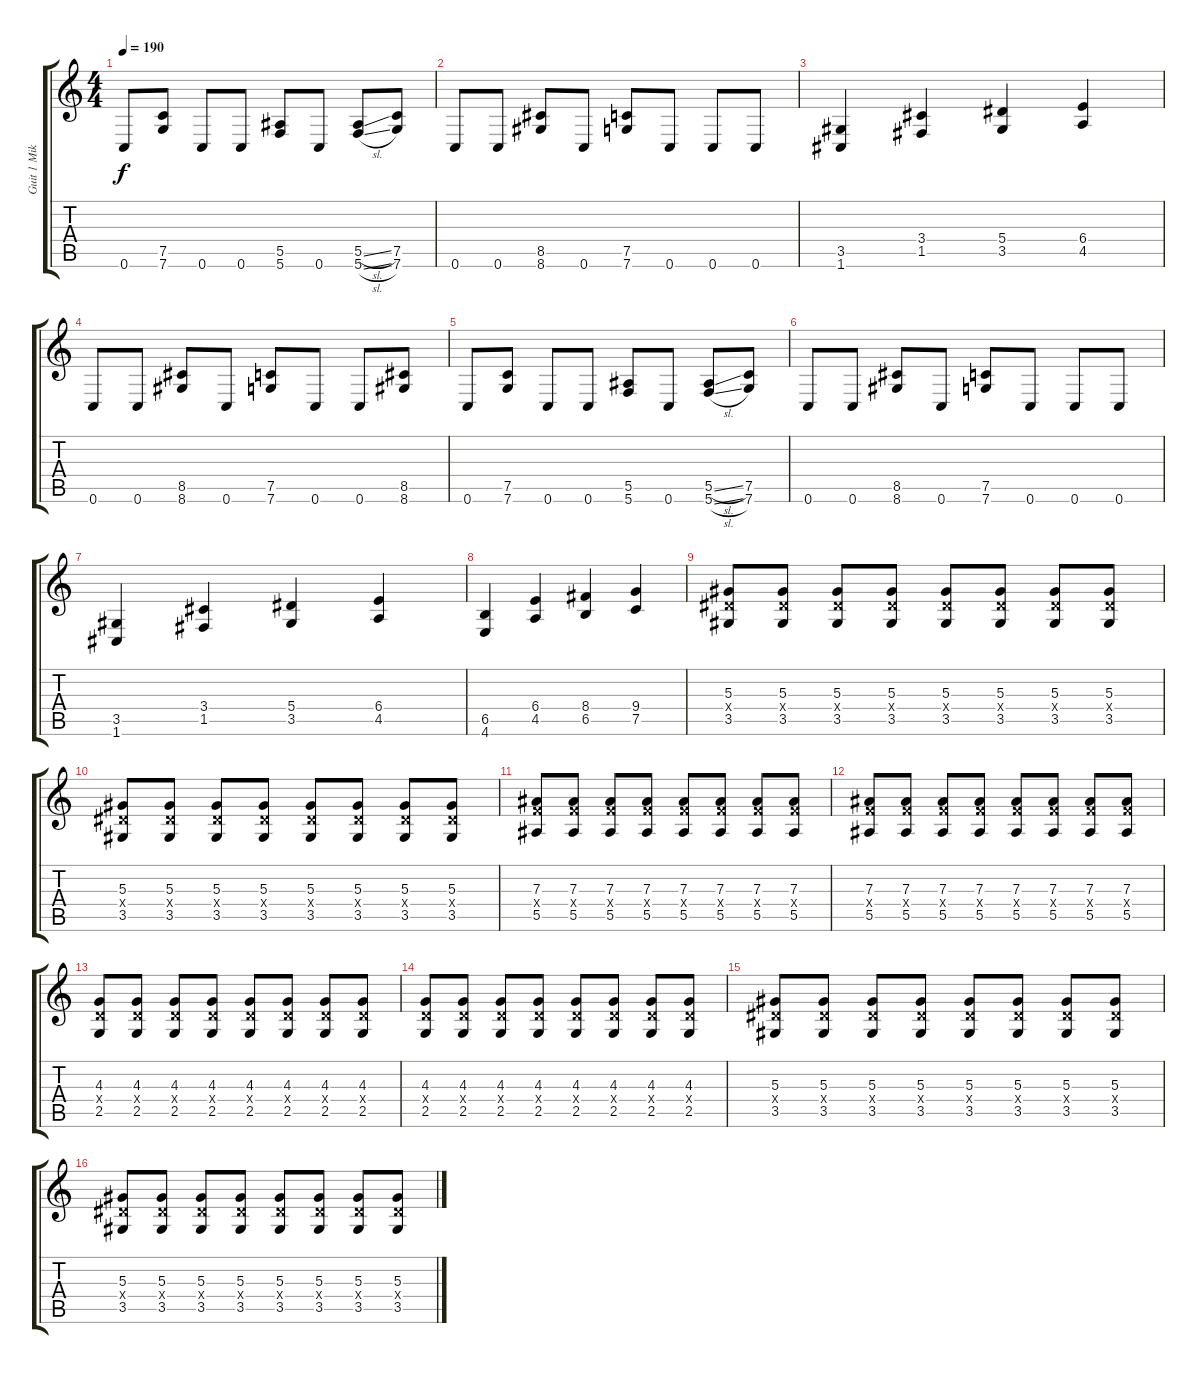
\track ("Guit 1 Mike" "Guit 1 Mik") {instrument distortionguitar}
\staff {score tabs}
\tuning (C4 G3 Eb3 Bb2 F2 C2) {hide}
\ts (4 4)
\tempo 190
\clef g2
\ks c
0.6.8{dy f} (7.5 7.6).8 0.6.8 0.6.8 (5.5 5.6).8 0.6.8 (5.5{sl} 5.6{sl}).8 (7.5 7.6).8 |
0.6.8 0.6.8 (8.5 8.6).8 0.6.8 (7.5 7.6).8 0.6.8 0.6.8 0.6.8 |
(3.5 1.6).4 (3.4 1.5).4 (5.4 3.5).4 (6.4 4.5).4 |
0.6.8 0.6.8 (8.5 8.6).8 0.6.8 (7.5 7.6).8 0.6.8 0.6.8 (8.5 8.6).8 |
0.6.8 (7.5 7.6).8 0.6.8 0.6.8 (5.5 5.6).8 0.6.8 (5.5{sl} 5.6{sl}).8 (7.5 7.6).8 |
0.6.8 0.6.8 (8.5 8.6).8 0.6.8 (7.5 7.6).8 0.6.8 0.6.8 0.6.8 |
(3.5 1.6).4 (3.4 1.5).4 (5.4 3.5).4 (6.4 4.5).4 |
(6.5 4.6).4 (6.4 4.5).4 (8.4 6.5).4 (9.4 7.5).4 |
(5.3 5.4{x} 3.5).8 (5.3 5.4{x} 3.5).8 (5.3 5.4{x} 3.5).8 (5.3 5.4{x} 3.5).8 (5.3 5.4{x} 3.5).8 (5.3 5.4{x} 3.5).8 (5.3 5.4{x} 3.5).8 (5.3 5.4{x} 3.5).8 |
(5.3 5.4{x} 3.5).8 (5.3 5.4{x} 3.5).8 (5.3 5.4{x} 3.5).8 (5.3 5.4{x} 3.5).8 (5.3 5.4{x} 3.5).8 (5.3 5.4{x} 3.5).8 (5.3 5.4{x} 3.5).8 (5.3 5.4{x} 3.5).8 |
(7.3 7.4{x} 5.5).8 (7.3 7.4{x} 5.5).8 (7.3 7.4{x} 5.5).8 (7.3 7.4{x} 5.5).8 (7.3 7.4{x} 5.5).8 (7.3 7.4{x} 5.5).8 (7.3 7.4{x} 5.5).8 (7.3 7.4{x} 5.5).8 |
(7.3 7.4{x} 5.5).8 (7.3 7.4{x} 5.5).8 (7.3 7.4{x} 5.5).8 (7.3 7.4{x} 5.5).8 (7.3 7.4{x} 5.5).8 (7.3 7.4{x} 5.5).8 (7.3 7.4{x} 5.5).8 (7.3 7.4{x} 5.5).8 |
(4.3 4.4{x} 2.5).8 (4.3 4.4{x} 2.5).8 (4.3 4.4{x} 2.5).8 (4.3 4.4{x} 2.5).8 (4.3 4.4{x} 2.5).8 (4.3 4.4{x} 2.5).8 (4.3 4.4{x} 2.5).8 (4.3 4.4{x} 2.5).8 |
(4.3 4.4{x} 2.5).8 (4.3 4.4{x} 2.5).8 (4.3 4.4{x} 2.5).8 (4.3 4.4{x} 2.5).8 (4.3 4.4{x} 2.5).8 (4.3 4.4{x} 2.5).8 (4.3 4.4{x} 2.5).8 (4.3 4.4{x} 2.5).8 |
(5.3 5.4{x} 3.5).8 (5.3 5.4{x} 3.5).8 (5.3 5.4{x} 3.5).8 (5.3 5.4{x} 3.5).8 (5.3 5.4{x} 3.5).8 (5.3 5.4{x} 3.5).8 (5.3 5.4{x} 3.5).8 (5.3 5.4{x} 3.5).8 |
(5.3 5.4{x} 3.5).8 (5.3 5.4{x} 3.5).8 (5.3 5.4{x} 3.5).8 (5.3 5.4{x} 3.5).8 (5.3 5.4{x} 3.5).8 (5.3 5.4{x} 3.5).8 (5.3 5.4{x} 3.5).8 (5.3 5.4{x} 3.5).8
